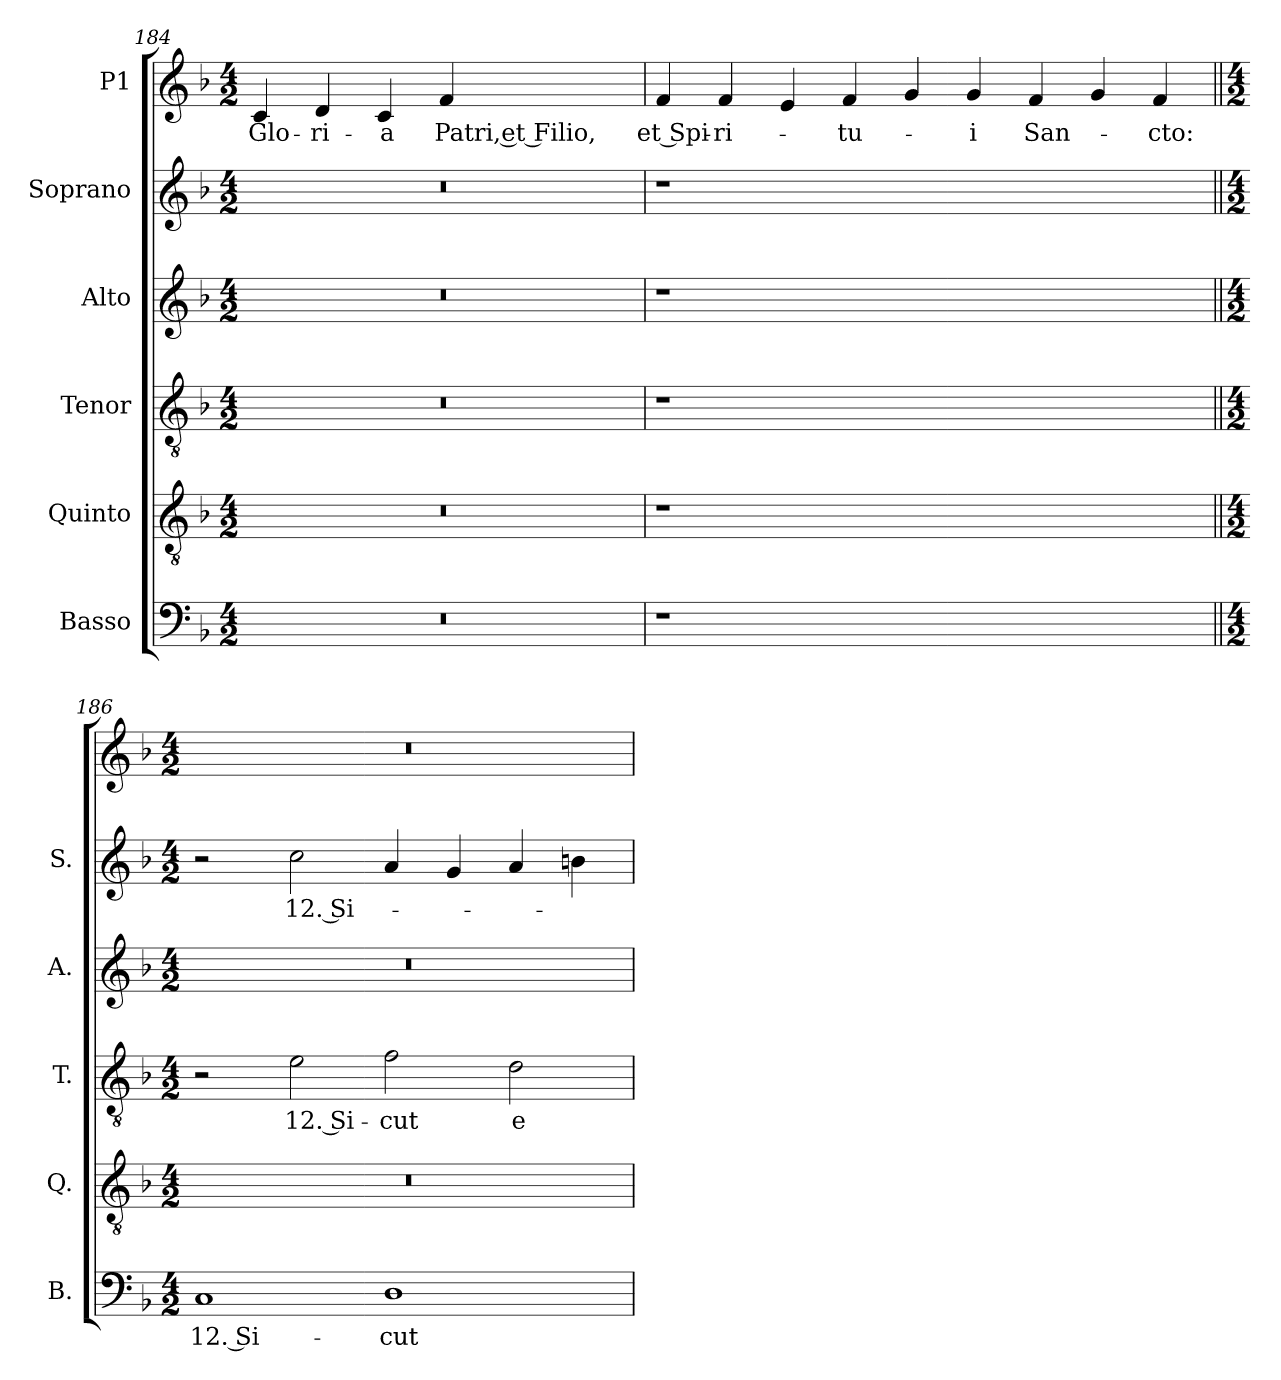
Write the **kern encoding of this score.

**kern	**text	**kern	**kern	**text	**kern	**kern	**text	**kern	**text
*part6	*part6	*part5	*part4	*part4	*part3	*part2	*part2	*part1	*part1
*staff6	*staff6	*staff5	*staff4	*staff4	*staff3	*staff2	*staff2	*staff1	*staff1
*I"Basso	*	*I"Quinto	*I"Tenor	*	*I"Alto	*I"Soprano	*	*I"P1	*
*I'B.	*	*I'Q.	*I'T.	*	*I'A.	*I'S.	*	*	*
!!LO:LB:g=z
*clefF4	*	*clefGv2	*clefGv2	*	*clefG2	*clefG2	*	*clefG2	*
*	*	*ITrd7c12	*ITrd7c12	*	*	*	*	*	*
*k[b-]	*	*k[b-]	*k[b-]	*	*k[b-]	*k[b-]	*	*k[b-]	*
*F:	*	*F:	*F:	*	*F:	*F:	*	*F:	*
*M4/2	*	*M4/2	*M4/2	*	*M4/2	*M4/2	*	*M4/2	*
=184	=184	=184	=184	=184	=184	=184	=184	=184	=184
!	!	!	!	!	!	!	!	!	!LO:LY:b:color=#000000
0r	.	0r	0r	.	0r	0r	.	4ci/	Glo-
!	!	!	!	!	!	!	!	!	!LO:LY:b:color=#000000
.	.	.	.	.	.	.	.	4di/	-ri-
!	!	!	!	!	!	!	!	!	!LO:LY:b:color=#000000
.	.	.	.	.	.	.	.	4ci/	-a
!	!	!	!	!	!	!	!	!	!LO:LY:b:color=#000000
.	.	.	.	.	.	.	.	4fi/	Patri, et Filio,
.	.	.	.	.	.	.	.	1ryy	.
=185`	=185`	=185`	=185`	=185`	=185`	=185`	=185`	=185`	=185`
!LO:N:vis=1	!	!LO:N:vis=1	!LO:N:vis=1	!	!LO:N:vis=1	!LO:N:vis=1	!	!	!
!	!	!	!	!	!	!	!	!	!LO:LY:b:color=#000000
0r	.	0r	0r	.	0r	0r	.	4fi/	et Spi-
!	!	!	!	!	!	!	!	!	!LO:LY:b:color=#000000
.	.	.	.	.	.	.	.	4fi/	-ri-
.	.	.	.	.	.	.	.	4ei/	.
!	!	!	!	!	!	!	!	!	!LO:LY:b:color=#000000
.	.	.	.	.	.	.	.	4fi/	-tu-
.	.	.	.	.	.	.	.	4gi/	.
!	!	!	!	!	!	!	!	!	!LO:LY:b:color=#000000
.	.	.	.	.	.	.	.	4gi/	-i
!	!	!	!	!	!	!	!	!	!LO:LY:b:color=#000000
.	.	.	.	.	.	.	.	4fi/	San-
.	.	.	.	.	.	.	.	4gi/	.
!	!	!	!	!	!	!	!	!	!LO:LY:b:color=#000000
4ryy	.	4ryy	4ryy	.	4ryy	4ryy	.	4fi/	-cto:
!!LO:LB:g=z
=186||	=186||	=186||	=186||	=186||	=186||	=186||	=186||	=186||	=186||
*M4/2	*	*M4/2	*M4/2	*	*M4/2	*M4/2	*	*M4/2	*
!	!LO:LY:b:color=#000000	!LO:N:vis=1	!	!	!LO:N:vis=1	!	!	!LO:N:vis=1	!
1Ci	12. Si-	0r	2r	.	0r	2r	.	0r	.
!	!	!	!	!LO:LY:b:color=#000000	!	!	!	!	!
!	!	!	!	!	!	!	!LO:LY:b:color=#000000	!	!
.	.	.	2Ei\	12. Si-	.	2cci\	12. Si-	.	.
!	!LO:LY:b:color=#000000	!	!	!	!	!	!	!	!
!	!	!	!	!LO:LY:b:color=#000000	!	!	!	!	!
1Di	-cut	.	2Fi\	-cut	.	4ai/	.	.	.
.	.	.	.	.	.	4gi/	.	.	.
!	!	!	!	!LO:LY:b:color=#000000	!	!	!	!	!
.	.	.	2Di\	e-	.	4ai/	.	.	.
.	.	.	.	.	.	4bni\	.	.	.
=	=	=	=	=	=	=	=	=	=
*-	*-	*-	*-	*-	*-	*-	*-	*-	*-
